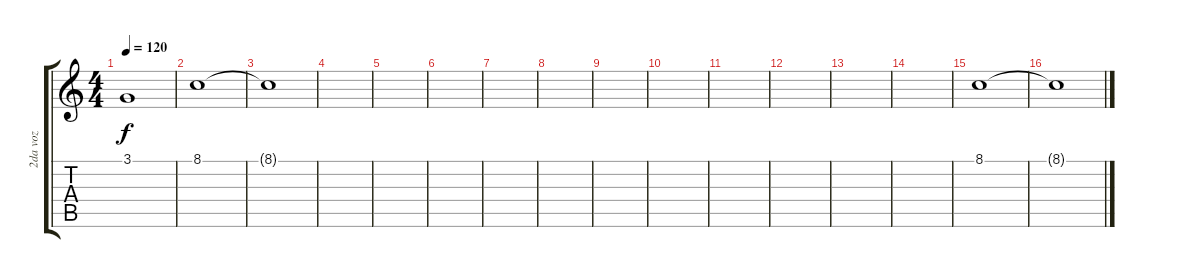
\track ("2da voz" "2da voz") {instrument altosax}
\staff {score tabs}
\tuning (E4 B3 G3 D3 A2 E2) {hide}
\ts (4 4)
\tempo 120
\clef g2
\ks c
3.1{t}.1{dy f} |
8.1.1 |
8.1{t}.1 |
|
|
|
|
|
|
|
|
|
|
|
8.1.1 |
8.1{t}.1
